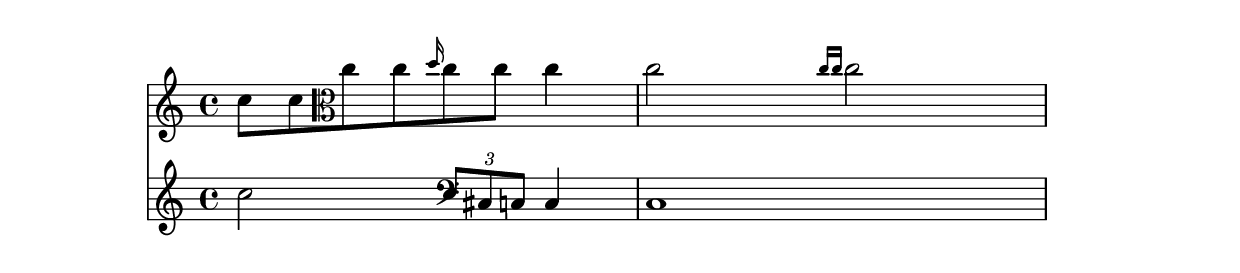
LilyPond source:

%% Do not edit this file; it is automatically
%% generated from LSR http://lsr.dsi.unimi.it
%% This file is in the public domain.
\version "2.12.2"

\header {
  lsrtags = "tweaks-and-overrides, spacing"

  texidoc = "
If @code{strict-note-spacing} is set spacing of notes is not influenced
by bars or clefs within a system. Rather, they are placed just before
the note that occurs at the same time. This may cause collisions.

"
  doctitle = "Proportional strict notespacing"
} % begin verbatim

\relative c'' <<
  \override Score.SpacingSpanner #'strict-note-spacing = ##t
  \set Score.proportionalNotationDuration = #(ly:make-moment 1 16)
  \new Staff {
    c8[ c \clef alto c c \grace { d16 } c8 c] c4
    c2 \grace { c16[ c16] } c2
  }
  \new Staff {
    c2 \times 2/3 { c8 \clef bass cis,, c } c4
    c1
  }
>>

